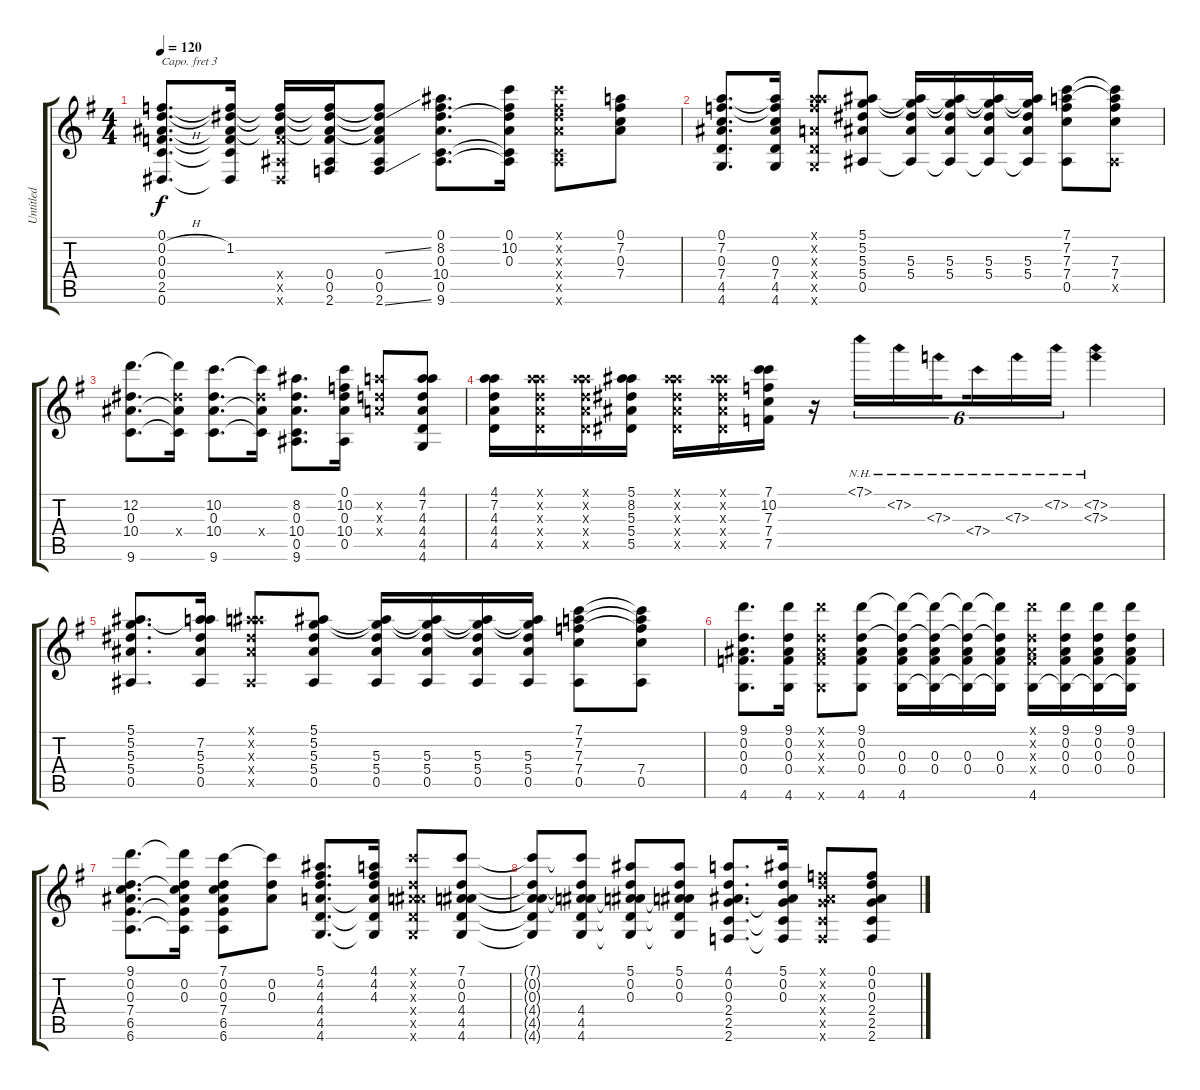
\track ("Untitled" "Untitled") {instrument acousticguitarnylon}
\staff {score tabs}
\capo 3
\tuning (D4 B3 G3 D3 G2 C2) {hide}
\ts (4 4)
\tempo 120
\clef g2
\ks g
(0.1 0.2{h} 0.3 0.4 2.5 0.6).8{d dy f} (0.1{t} 1.2 0.3{t} 0.4{t} 2.5{t} 0.6{t}).16 (0.1{t} 1.2{t} 0.3{t} 0.4{x} 0.5{x} 0.6{x}).16 (0.1{t} 1.2{t} 0.3{t} 0.4 0.5 2.6).16 (0.1{t} 1.2{ss t} 0.3{t} 0.4 0.5 2.6{ss}).8 (0.1 8.2 0.3 10.4 0.5 9.6).8{d} (0.1 10.2 0.3 10.4{t} 0.5{t} 9.6{t}).16 (0.1{x} 10.2{x} 0.3{x} 10.4{x} 0.5{x} 9.6{x}).8 (0.1 7.2 0.3 7.4).8 |
(0.1 7.2 0.3 7.4 4.5 4.6).8{d} (0.1{t} 7.2{t} 0.3 7.4 4.5 4.6).16 (4.1{x} 7.2{x} 7.3{x} 4.4{x} 4.5{x} 4.6{x}).8 (5.1 5.2 5.3 5.4 0.5).8 (5.1{t} 5.2{t} 5.3 5.4 0.5{t}).16 (5.1{t} 5.2{t} 5.3 5.4 0.5{t}).16 (5.1{t} 5.2{t} 5.3 5.4 0.5{t}).16 (5.1{t} 5.2{t} 5.3 5.4 0.5{t}).16 (7.1 7.2 7.3 7.4 0.5).8 (7.1{t} 7.2{t} 7.3 7.4 0.5{x}).8 |
(12.2 0.3 10.4 9.6).8{d} (12.2{t} 0.3{t} 10.4{x} 9.6{t}).16 (10.2 0.3 10.4 9.6).8{d} (10.2{t} 0.3{t} 10.4{x} 9.6{t}).16 (8.2 0.3 10.4 0.5 9.6).8{d} (0.1 10.2 0.3 10.4 0.5).16 (7.2{x} 4.3{x} 4.4{x}).8 (4.1 7.2 4.3 4.4 4.5 4.6).8 |
(4.1 7.2 4.3 4.4 4.5).16 (4.1{x} 7.2{x} 4.3{x} 4.4{x} 4.5{x}).16 (4.1{x} 7.2{x} 4.3{x} 4.4{x} 4.5{x}).16 (5.1 8.2 5.3 5.4 5.5).16 (5.1{x} 8.2{x} 5.3{x} 5.4{x} 5.5{x}).16 (5.1{x} 8.2{x} 5.3{x} 5.4{x} 5.5{x}).16 (7.1 10.2 7.3 7.4 7.5).16 r.16 7.1{nh}.16{tu (6 4)} 7.2{nh}.16{tu (6 4)} 7.3{nh}.16{tu (6 4) beam splitsecondary} 7.4{nh}.16{tu (6 4)} 7.3{nh}.16{tu (6 4)} 7.2{nh}.16{tu (6 4)} (7.2{nh} 7.3{nh}).4 |
(5.1 5.2 5.3 5.4 0.5).8{d} (5.1{t} 7.2 5.3 5.4 0.5).16 (5.1{x} 7.2{x} 5.3{x} 5.4{x} 0.5{x}).8 (5.1 5.2 5.3 5.4 0.5).8 (5.1{t} 5.2{t} 5.3 5.4 0.5).16 (5.1{t} 5.2{t} 5.3 5.4 0.5).16 (5.1{t} 5.2{t} 5.3 5.4 0.5).16 (5.1{t} 5.2{t} 5.3 5.4 0.5).16 (7.1 7.2 7.3 7.4 0.5).8 (7.1{t} 7.2{t} 7.3{t} 7.4 0.5).8 |
(9.1 0.2 0.3 0.4 4.6).8{d} (9.1 0.2 0.3 0.4 4.6).16 (9.1{x} 0.2{x} 0.3{x} 0.4{x} 4.6{x}).8 (9.1 0.2 0.3 0.4 4.6).8 (9.1{t} 0.2{t} 0.3 0.4 4.6).16 (9.1{t} 0.2{t} 0.3 0.4 4.6{t}).16 (9.1{t} 0.2{t} 0.3 0.4 4.6{t}).16 (9.1{t} 0.2{t} 0.3 0.4 4.6{t}).16 (9.1{x} 0.2{x} 0.3{x} 0.4{x} 4.6).16 (9.1 0.2 0.3 0.4 4.6{t}).16 (9.1 0.2 0.3 0.4 4.6{t}).16 (9.1 0.2 0.3 0.4 4.6{t}).16 |
(9.1 0.2 0.3 7.4 6.5 6.6).8{d} (9.1{t} 0.2 0.3 7.4{t} 6.5{t} 6.6{t}).16 (7.1 0.2 0.3 7.4 6.5 6.6).8 (7.1{t} 0.2 0.3).8 (5.1 4.2 4.3 4.4 4.5 4.6).8{d} (4.1 4.2 4.3 4.4{t} 4.5{t} 4.6{t}).16 (7.1{x} 0.2{x} 0.3{x} 4.4{x} 4.5{x} 4.6{x}).8 (7.1 0.2 0.3 4.4 4.5 4.6).8 |
(7.1{t} 0.2{t} 0.3{t} 4.4{t} 4.5{t} 4.6{t}).8 (7.1{t} 0.2{t} 0.3{t} 4.4 4.5 4.6).8 (5.1 0.2 0.3 4.4{t} 4.5{t} 4.6{t}).8 (5.1 0.2 0.3 4.4{t} 4.5{t} 4.6{t}).8 (4.1 0.2 0.3 2.4 2.5 2.6).8{d} (5.1 0.2 0.3 2.4{t} 2.5{t} 2.6{t}).16 (0.1{x} 0.2{x} 0.3{x} 2.4{x} 2.5{x} 2.6{x}).8 (0.1 0.2 0.3 2.4 2.5 2.6).8
